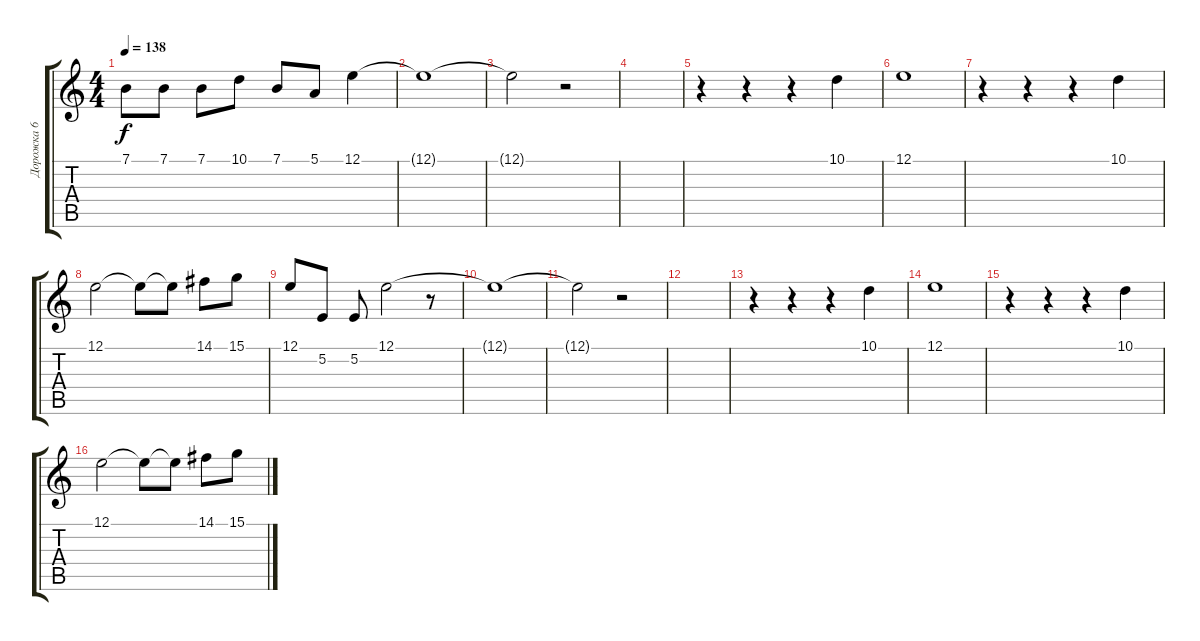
\track ("Дорожка 6" "Дорожка 6") {instrument brasssection}
\staff {score tabs}
\tuning (E4 B3 G3 D3 A2 E2) {hide}
\ts (4 4)
\tempo 138
\clef g2
\ks c
7.1.8{dy f volume 16} 7.1.8 7.1.8 10.1.8 7.1.8 5.1.8 12.1.4 |
12.1{t}.1 |
12.1{t}.2 r.2 |
|
r.4 r.4 r.4 10.1.4 |
12.1.1 |
r.4 r.4 r.4 10.1.4 |
12.1.2 12.1{t}.8 12.1{t}.8 14.1.8 15.1.8 |
12.1.8 5.2.8 5.2.8 12.1.2 r.8 |
12.1{t}.1 |
12.1{t}.2 r.2 |
|
r.4 r.4 r.4 10.1.4 |
12.1.1 |
r.4 r.4 r.4 10.1.4 |
12.1.2 12.1{t}.8 12.1{t}.8 14.1.8 15.1.8
